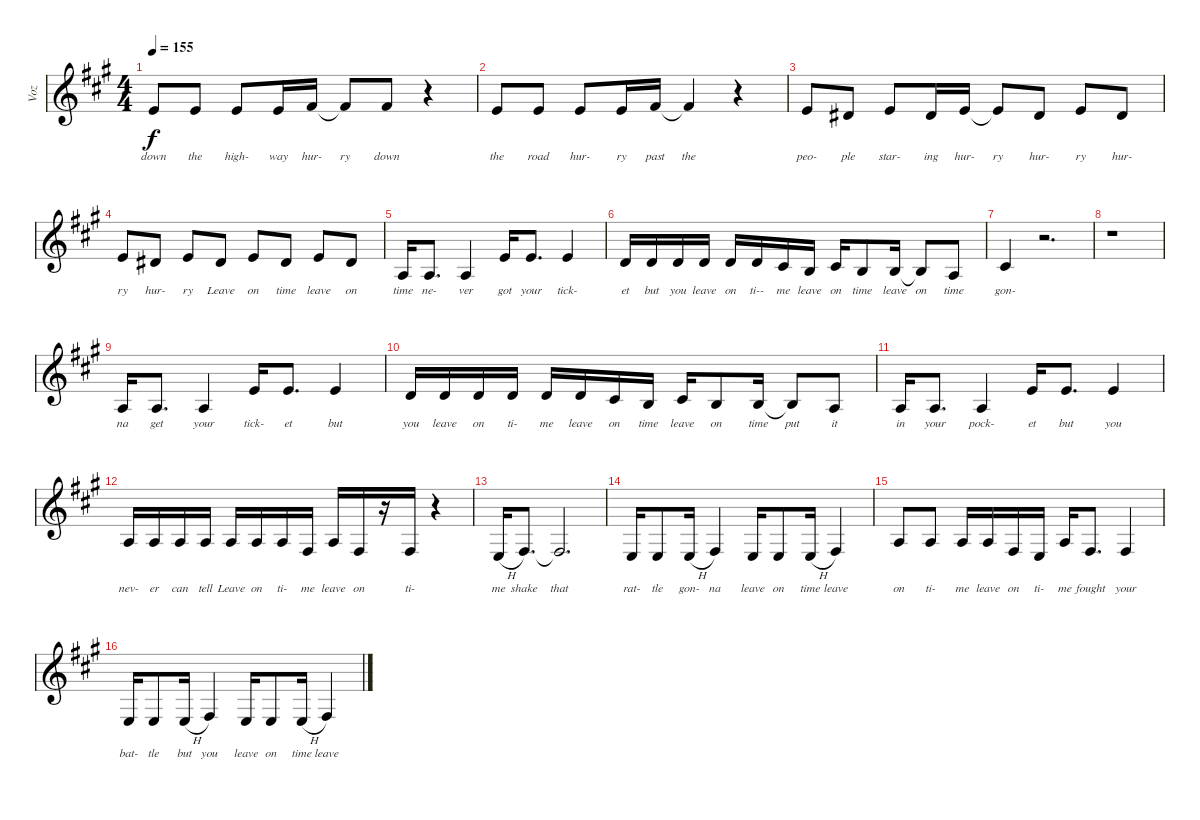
\track ("Voz" "Voz") {instrument lead2sawtooth}
\staff {score}
\tuning (E4 B3 G3 D3 A2 E2) {hide}
\ts (4 4)
\tempo 155
\clef g2
\ks f#minor
0.1.8{lyrics (0 "down") lyrics (1 "") lyrics (2 "") lyrics (3 "") lyrics (4 "") dy f} 0.1.8{lyrics (0 "the") lyrics (1 "") lyrics (2 "") lyrics (3 "") lyrics (4 "")} 0.1.8{lyrics (0 "high-") lyrics (1 "") lyrics (2 "") lyrics (3 "") lyrics (4 "")} 0.1.16{lyrics (0 "way") lyrics (1 "") lyrics (2 "") lyrics (3 "") lyrics (4 "")} 2.1.16{lyrics (0 "hur-") lyrics (1 "") lyrics (2 "") lyrics (3 "") lyrics (4 "")} 2.1{t}.8{lyrics (0 "ry") lyrics (1 "") lyrics (2 "") lyrics (3 "") lyrics (4 "")} 2.1.8{lyrics (0 "down") lyrics (1 "") lyrics (2 "") lyrics (3 "") lyrics (4 "")} r.4 |
0.1.8{lyrics (0 "the") lyrics (1 "") lyrics (2 "") lyrics (3 "") lyrics (4 "")} 0.1.8{lyrics (0 "road") lyrics (1 "") lyrics (2 "") lyrics (3 "") lyrics (4 "")} 0.1.8{lyrics (0 "hur-") lyrics (1 "") lyrics (2 "") lyrics (3 "") lyrics (4 "")} 0.1.16{lyrics (0 "ry") lyrics (1 "") lyrics (2 "") lyrics (3 "") lyrics (4 "")} 2.1.16{lyrics (0 "past") lyrics (1 "") lyrics (2 "") lyrics (3 "") lyrics (4 "")} 2.1{t}.4{lyrics (0 "the") lyrics (1 "") lyrics (2 "") lyrics (3 "") lyrics (4 "")} r.4 |
0.1.8{lyrics (0 "peo-") lyrics (1 "") lyrics (2 "") lyrics (3 "") lyrics (4 "")} 4.2.8{lyrics (0 "ple") lyrics (1 "") lyrics (2 "") lyrics (3 "") lyrics (4 "")} 0.1.8{lyrics (0 "star-") lyrics (1 "") lyrics (2 "") lyrics (3 "") lyrics (4 "")} 8.3.16{lyrics (0 "ing") lyrics (1 "") lyrics (2 "") lyrics (3 "") lyrics (4 "")} 0.1.16{lyrics (0 "hur-") lyrics (1 "") lyrics (2 "") lyrics (3 "") lyrics (4 "")} 0.1{t}.8{lyrics (0 "ry") lyrics (1 "") lyrics (2 "") lyrics (3 "") lyrics (4 "")} 8.3.8{lyrics (0 "hur-") lyrics (1 "") lyrics (2 "") lyrics (3 "") lyrics (4 "")} 0.1.8{lyrics (0 "ry") lyrics (1 "") lyrics (2 "") lyrics (3 "") lyrics (4 "")} 8.3.8{lyrics (0 "hur-") lyrics (1 "") lyrics (2 "") lyrics (3 "") lyrics (4 "")} |
0.1.8{lyrics (0 "ry") lyrics (1 "") lyrics (2 "") lyrics (3 "") lyrics (4 "")} 8.3.8{lyrics (0 "hur-") lyrics (1 "") lyrics (2 "") lyrics (3 "") lyrics (4 "")} 0.1.8{lyrics (0 "ry") lyrics (1 "") lyrics (2 "") lyrics (3 "") lyrics (4 "")} 8.3.8{lyrics (0 "Leave") lyrics (1 "") lyrics (2 "") lyrics (3 "") lyrics (4 "")} 0.1.8{lyrics (0 "on") lyrics (1 "") lyrics (2 "") lyrics (3 "") lyrics (4 "")} 8.3.8{lyrics (0 "time") lyrics (1 "") lyrics (2 "") lyrics (3 "") lyrics (4 "")} 0.1.8{lyrics (0 "leave") lyrics (1 "") lyrics (2 "") lyrics (3 "") lyrics (4 "")} 8.3.8{lyrics (0 "on") lyrics (1 "") lyrics (2 "") lyrics (3 "") lyrics (4 "")} |
2.3.16{lyrics (0 "time") lyrics (1 "") lyrics (2 "") lyrics (3 "") lyrics (4 "")} 2.3.8{d lyrics (0 "ne-") lyrics (1 "") lyrics (2 "") lyrics (3 "") lyrics (4 "")} 2.3.4{lyrics (0 "ver") lyrics (1 "") lyrics (2 "") lyrics (3 "") lyrics (4 "")} 5.2.16{lyrics (0 "got") lyrics (1 "") lyrics (2 "") lyrics (3 "") lyrics (4 "")} 5.2.8{d lyrics (0 "your") lyrics (1 "") lyrics (2 "") lyrics (3 "") lyrics (4 "")} 5.2.4{lyrics (0 "tick-") lyrics (1 "") lyrics (2 "") lyrics (3 "") lyrics (4 "")} |
3.2.16{lyrics (0 "et") lyrics (1 "") lyrics (2 "") lyrics (3 "") lyrics (4 "")} 3.2.16{lyrics (0 "but") lyrics (1 "") lyrics (2 "") lyrics (3 "") lyrics (4 "")} 3.2.16{lyrics (0 "you") lyrics (1 "") lyrics (2 "") lyrics (3 "") lyrics (4 "")} 3.2.16{lyrics (0 "leave") lyrics (1 "") lyrics (2 "") lyrics (3 "") lyrics (4 "")} 3.2.16{lyrics (0 "on") lyrics (1 "") lyrics (2 "") lyrics (3 "") lyrics (4 "")} 3.2.16{lyrics (0 "ti--") lyrics (1 "") lyrics (2 "") lyrics (3 "") lyrics (4 "")} 2.2.16{lyrics (0 "me") lyrics (1 "") lyrics (2 "") lyrics (3 "") lyrics (4 "")} 0.2.16{lyrics (0 "leave") lyrics (1 "") lyrics (2 "") lyrics (3 "") lyrics (4 "")} 2.2.16{lyrics (0 "on") lyrics (1 "") lyrics (2 "") lyrics (3 "") lyrics (4 "")} 0.2.8{lyrics (0 "time") lyrics (1 "") lyrics (2 "") lyrics (3 "") lyrics (4 "")} 0.2.16{lyrics (0 "leave") lyrics (1 "") lyrics (2 "") lyrics (3 "") lyrics (4 "")} 0.2{t}.8{lyrics (0 "on") lyrics (1 "") lyrics (2 "") lyrics (3 "") lyrics (4 "")} 2.3.8{lyrics (0 "time") lyrics (1 "") lyrics (2 "") lyrics (3 "") lyrics (4 "")} |
2.2.4{lyrics (0 "gon-") lyrics (1 "") lyrics (2 "") lyrics (3 "") lyrics (4 "")} r.2{d} |
r.1 |
2.3.16{lyrics (0 "na") lyrics (1 "") lyrics (2 "") lyrics (3 "") lyrics (4 "")} 2.3.8{d lyrics (0 "get") lyrics (1 "") lyrics (2 "") lyrics (3 "") lyrics (4 "")} 2.3.4{lyrics (0 "your") lyrics (1 "") lyrics (2 "") lyrics (3 "") lyrics (4 "")} 5.2.16{lyrics (0 "tick-") lyrics (1 "") lyrics (2 "") lyrics (3 "") lyrics (4 "")} 5.2.8{d lyrics (0 "et") lyrics (1 "") lyrics (2 "") lyrics (3 "") lyrics (4 "")} 5.2.4{lyrics (0 "but") lyrics (1 "") lyrics (2 "") lyrics (3 "") lyrics (4 "")} |
3.2.16{lyrics (0 "you") lyrics (1 "") lyrics (2 "") lyrics (3 "") lyrics (4 "")} 3.2.16{lyrics (0 "leave") lyrics (1 "") lyrics (2 "") lyrics (3 "") lyrics (4 "")} 3.2.16{lyrics (0 "on") lyrics (1 "") lyrics (2 "") lyrics (3 "") lyrics (4 "")} 3.2.16{lyrics (0 "ti-") lyrics (1 "") lyrics (2 "") lyrics (3 "") lyrics (4 "")} 3.2.16{lyrics (0 "me") lyrics (1 "") lyrics (2 "") lyrics (3 "") lyrics (4 "")} 3.2.16{lyrics (0 "leave") lyrics (1 "") lyrics (2 "") lyrics (3 "") lyrics (4 "")} 2.2.16{lyrics (0 "on") lyrics (1 "") lyrics (2 "") lyrics (3 "") lyrics (4 "")} 0.2.16{lyrics (0 "time") lyrics (1 "") lyrics (2 "") lyrics (3 "") lyrics (4 "")} 2.2.16{lyrics (0 "leave") lyrics (1 "") lyrics (2 "") lyrics (3 "") lyrics (4 "")} 0.2.8{lyrics (0 "on") lyrics (1 "") lyrics (2 "") lyrics (3 "") lyrics (4 "")} 0.2.16{lyrics (0 "time") lyrics (1 "") lyrics (2 "") lyrics (3 "") lyrics (4 "")} 0.2{t}.8{lyrics (0 "put") lyrics (1 "") lyrics (2 "") lyrics (3 "") lyrics (4 "")} 2.3.8{lyrics (0 "it") lyrics (1 "") lyrics (2 "") lyrics (3 "") lyrics (4 "")} |
2.3.16{lyrics (0 "in") lyrics (1 "") lyrics (2 "") lyrics (3 "") lyrics (4 "")} 2.3.8{d lyrics (0 "your") lyrics (1 "") lyrics (2 "") lyrics (3 "") lyrics (4 "")} 2.3.4{lyrics (0 "pock-") lyrics (1 "") lyrics (2 "") lyrics (3 "") lyrics (4 "")} 5.2.16{lyrics (0 "et") lyrics (1 "") lyrics (2 "") lyrics (3 "") lyrics (4 "")} 5.2.8{d lyrics (0 "but") lyrics (1 "") lyrics (2 "") lyrics (3 "") lyrics (4 "")} 5.2.4{lyrics (0 "you") lyrics (1 "") lyrics (2 "") lyrics (3 "") lyrics (4 "")} |
2.3.16{lyrics (0 "nev-") lyrics (1 "") lyrics (2 "") lyrics (3 "") lyrics (4 "")} 2.3.16{lyrics (0 "er") lyrics (1 "") lyrics (2 "") lyrics (3 "") lyrics (4 "")} 2.3.16{lyrics (0 "can") lyrics (1 "") lyrics (2 "") lyrics (3 "") lyrics (4 "")} 2.3.16{lyrics (0 "tell") lyrics (1 "") lyrics (2 "") lyrics (3 "") lyrics (4 "")} 2.3.16{lyrics (0 "Leave") lyrics (1 "") lyrics (2 "") lyrics (3 "") lyrics (4 "")} 2.3.16{lyrics (0 "on") lyrics (1 "") lyrics (2 "") lyrics (3 "") lyrics (4 "")} 2.3.16{lyrics (0 "ti-") lyrics (1 "") lyrics (2 "") lyrics (3 "") lyrics (4 "")} 4.4.16{lyrics (0 "me") lyrics (1 "") lyrics (2 "") lyrics (3 "") lyrics (4 "")} 2.3.16{lyrics (0 "leave") lyrics (1 "") lyrics (2 "") lyrics (3 "") lyrics (4 "")} 4.4.16{lyrics (0 "on") lyrics (1 "") lyrics (2 "") lyrics (3 "") lyrics (4 "")} r.16 4.4.16{lyrics (0 "ti-") lyrics (1 "") lyrics (2 "") lyrics (3 "") lyrics (4 "")} r.4 |
2.4{h}.16{lyrics (0 "me") lyrics (1 "") lyrics (2 "") lyrics (3 "") lyrics (4 "")} 4.4.8{d lyrics (0 "shake") lyrics (1 "") lyrics (2 "") lyrics (3 "") lyrics (4 "")} 4.4{t}.2{d lyrics (0 "that") lyrics (1 "") lyrics (2 "") lyrics (3 "") lyrics (4 "")} |
2.4.16{lyrics (0 "rat-") lyrics (1 "") lyrics (2 "") lyrics (3 "") lyrics (4 "")} 2.4.8{lyrics (0 "tle") lyrics (1 "") lyrics (2 "") lyrics (3 "") lyrics (4 "")} 2.4{h}.16{lyrics (0 "gon-") lyrics (1 "") lyrics (2 "") lyrics (3 "") lyrics (4 "")} 4.4.4{lyrics (0 "na") lyrics (1 "") lyrics (2 "") lyrics (3 "") lyrics (4 "")} 2.4.16{lyrics (0 "leave") lyrics (1 "") lyrics (2 "") lyrics (3 "") lyrics (4 "")} 2.4.8{lyrics (0 "on") lyrics (1 "") lyrics (2 "") lyrics (3 "") lyrics (4 "")} 2.4{h}.16{lyrics (0 "time") lyrics (1 "") lyrics (2 "") lyrics (3 "") lyrics (4 "")} 4.4.4{lyrics (0 "leave") lyrics (1 "") lyrics (2 "") lyrics (3 "") lyrics (4 "")} |
2.3.8{lyrics (0 "on") lyrics (1 "") lyrics (2 "") lyrics (3 "") lyrics (4 "")} 2.3.8{lyrics (0 "ti-") lyrics (1 "") lyrics (2 "") lyrics (3 "") lyrics (4 "")} 2.3.16{lyrics (0 "me") lyrics (1 "") lyrics (2 "") lyrics (3 "") lyrics (4 "")} 2.3.16{lyrics (0 "leave") lyrics (1 "") lyrics (2 "") lyrics (3 "") lyrics (4 "")} 4.4.16{lyrics (0 "on") lyrics (1 "") lyrics (2 "") lyrics (3 "") lyrics (4 "")} 2.4.16{lyrics (0 "ti-") lyrics (1 "") lyrics (2 "") lyrics (3 "") lyrics (4 "")} 2.3.16{lyrics (0 "me") lyrics (1 "") lyrics (2 "") lyrics (3 "") lyrics (4 "")} 4.4.8{d lyrics (0 "fought") lyrics (1 "") lyrics (2 "") lyrics (3 "") lyrics (4 "")} 4.4.4{lyrics (0 "your") lyrics (1 "") lyrics (2 "") lyrics (3 "") lyrics (4 "")} |
2.4.16{lyrics (0 "bat-") lyrics (1 "") lyrics (2 "") lyrics (3 "") lyrics (4 "")} 2.4.8{lyrics (0 "tle") lyrics (1 "") lyrics (2 "") lyrics (3 "") lyrics (4 "")} 2.4{h}.16{lyrics (0 "but") lyrics (1 "") lyrics (2 "") lyrics (3 "") lyrics (4 "")} 4.4.4{lyrics (0 "you") lyrics (1 "") lyrics (2 "") lyrics (3 "") lyrics (4 "")} 2.4.16{lyrics (0 "leave") lyrics (1 "") lyrics (2 "") lyrics (3 "") lyrics (4 "")} 2.4.8{lyrics (0 "on") lyrics (1 "") lyrics (2 "") lyrics (3 "") lyrics (4 "")} 2.4{h}.16{lyrics (0 "time") lyrics (1 "") lyrics (2 "") lyrics (3 "") lyrics (4 "")} 4.4.4{lyrics (0 "leave") lyrics (1 "") lyrics (2 "") lyrics (3 "") lyrics (4 "")}
